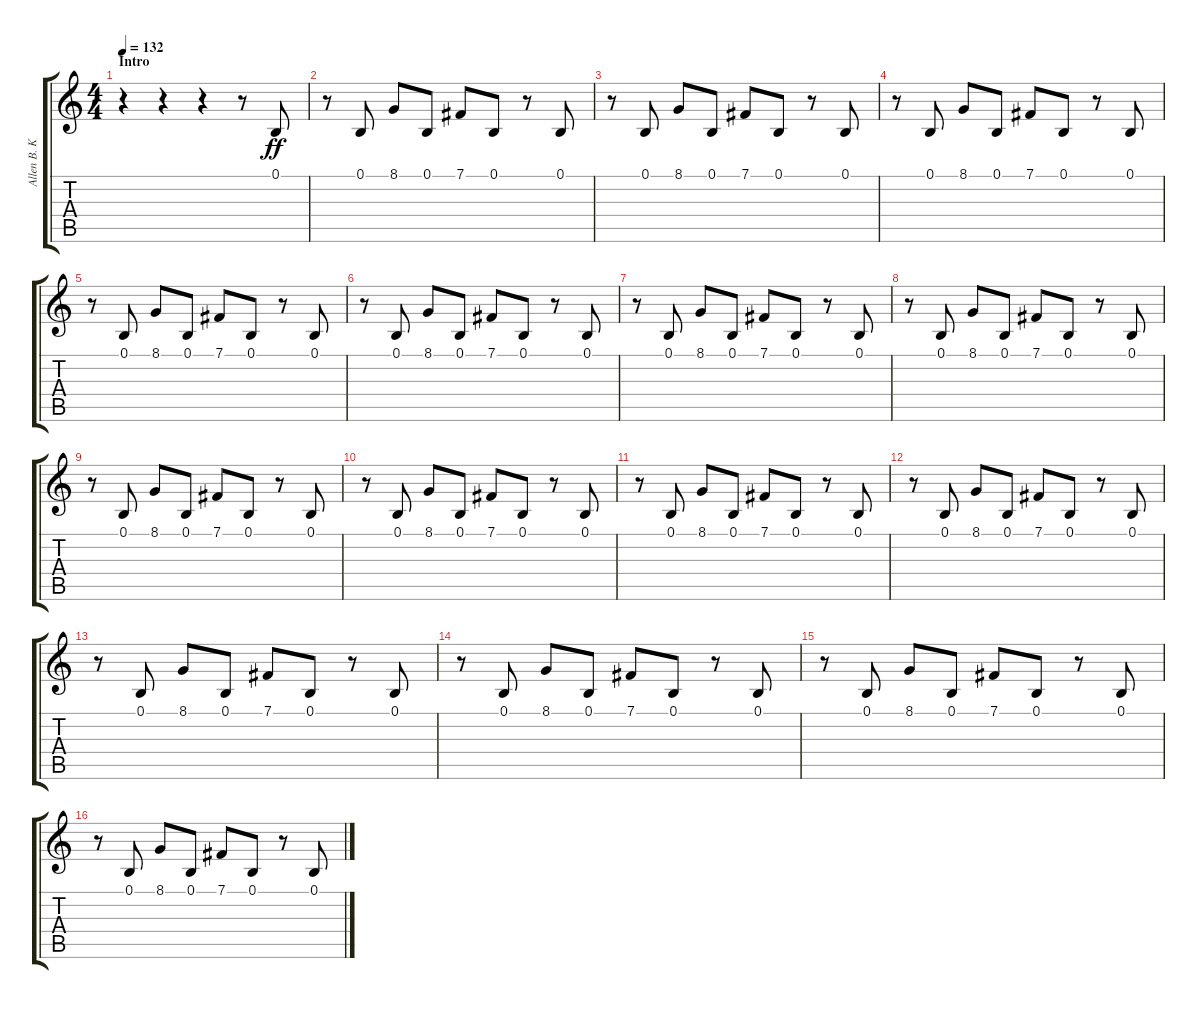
\track ("Allen B. Konstanz (Keys II)" "Allen B. K") {instrument lead2sawtooth}
\staff {score tabs}
\tuning (B3 Gb3 D3 A2 E2 B1) {hide}
\ts (4 4)
\section ("" "Intro")
\tempo 132
\clef g2
\ks c
r.4{dy ff instrument lead2sawtooth} r.4 r.4 r.8 0.1.8 |
r.8 0.1.8 8.1.8 0.1.8 7.1.8 0.1.8 r.8 0.1.8 |
r.8 0.1.8 8.1.8 0.1.8 7.1.8 0.1.8 r.8 0.1.8 |
r.8 0.1.8 8.1.8 0.1.8 7.1.8 0.1.8 r.8 0.1.8 |
r.8 0.1.8 8.1.8 0.1.8 7.1.8 0.1.8 r.8 0.1.8 |
r.8 0.1.8 8.1.8 0.1.8 7.1.8 0.1.8 r.8 0.1.8 |
r.8 0.1.8 8.1.8 0.1.8 7.1.8 0.1.8 r.8 0.1.8 |
r.8 0.1.8 8.1.8 0.1.8 7.1.8 0.1.8 r.8 0.1.8 |
r.8 0.1.8 8.1.8 0.1.8 7.1.8 0.1.8 r.8 0.1.8 |
r.8 0.1.8 8.1.8 0.1.8 7.1.8 0.1.8 r.8 0.1.8 |
r.8 0.1.8 8.1.8 0.1.8 7.1.8 0.1.8 r.8 0.1.8 |
r.8 0.1.8 8.1.8 0.1.8 7.1.8 0.1.8 r.8 0.1.8 |
r.8 0.1.8 8.1.8 0.1.8 7.1.8 0.1.8 r.8 0.1.8 |
r.8 0.1.8 8.1.8 0.1.8 7.1.8 0.1.8 r.8 0.1.8 |
r.8 0.1.8 8.1.8 0.1.8 7.1.8 0.1.8 r.8 0.1.8 |
r.8 0.1.8 8.1.8 0.1.8 7.1.8 0.1.8 r.8 0.1.8
